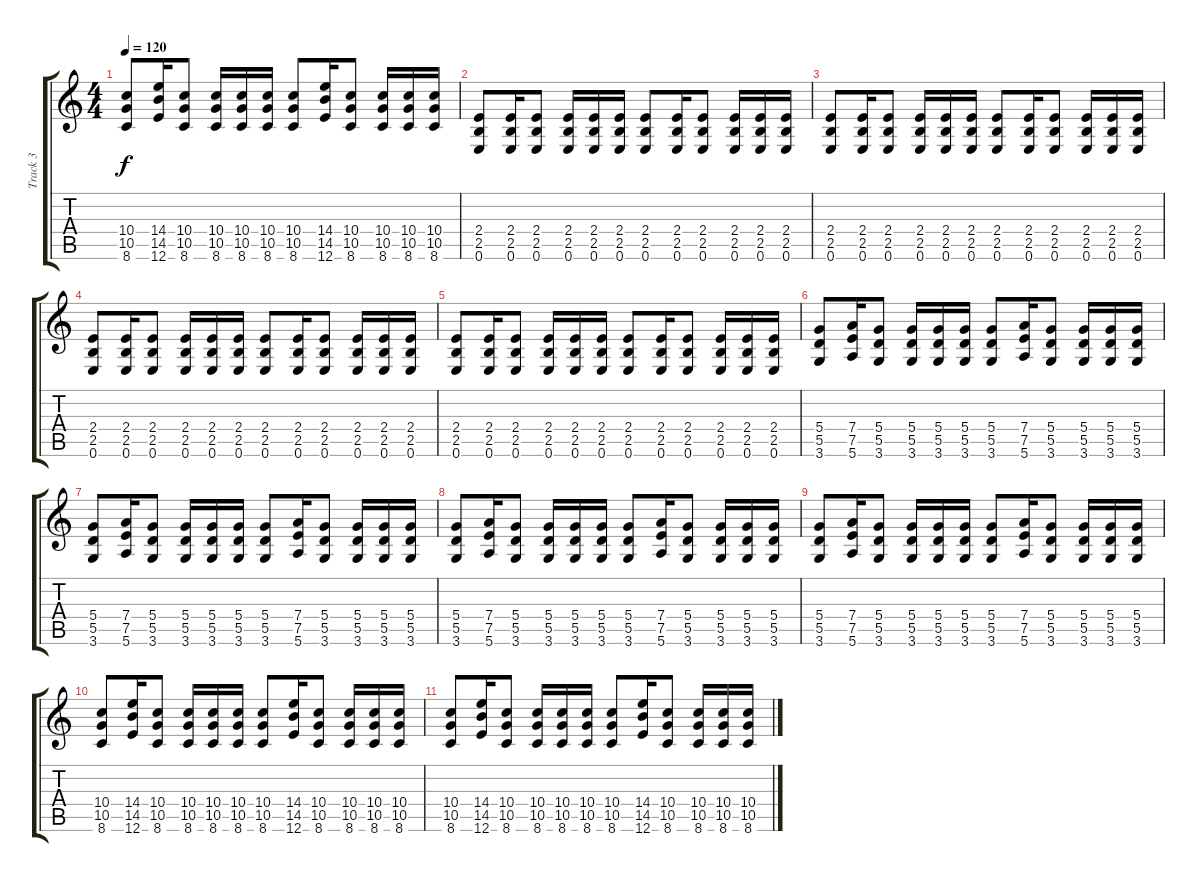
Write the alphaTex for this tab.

\track ("Track 3" "Track 3") {instrument distortionguitar}
\staff {score tabs}
\tuning (E4 B3 G3 D3 A2 E2) {hide}
\ts (4 4)
\tempo 120
\clef g2
\ks c
(10.4 10.5 8.6).8{dy f} (14.4 14.5 12.6).16 (10.4 10.5 8.6).8 (10.4 10.5 8.6).16 (10.4 10.5 8.6).16 (10.4 10.5 8.6).16 (10.4 10.5 8.6).8 (14.4 14.5 12.6).16 (10.4 10.5 8.6).8 (10.4 10.5 8.6).16 (10.4 10.5 8.6).16 (10.4 10.5 8.6).16 |
(2.4 2.5 0.6).8{volume 11 balance 16} (2.4 2.5 0.6).16 (2.4 2.5 0.6).8 (2.4 2.5 0.6).16 (2.4 2.5 0.6).16 (2.4 2.5 0.6).16 (2.4 2.5 0.6).8 (2.4 2.5 0.6).16 (2.4 2.5 0.6).8 (2.4 2.5 0.6).16 (2.4 2.5 0.6).16 (2.4 2.5 0.6).16 |
(2.4 2.5 0.6).8 (2.4 2.5 0.6).16 (2.4 2.5 0.6).8 (2.4 2.5 0.6).16 (2.4 2.5 0.6).16 (2.4 2.5 0.6).16 (2.4 2.5 0.6).8 (2.4 2.5 0.6).16 (2.4 2.5 0.6).8 (2.4 2.5 0.6).16 (2.4 2.5 0.6).16 (2.4 2.5 0.6).16 |
(2.4 2.5 0.6).8 (2.4 2.5 0.6).16 (2.4 2.5 0.6).8 (2.4 2.5 0.6).16 (2.4 2.5 0.6).16 (2.4 2.5 0.6).16 (2.4 2.5 0.6).8 (2.4 2.5 0.6).16 (2.4 2.5 0.6).8 (2.4 2.5 0.6).16 (2.4 2.5 0.6).16 (2.4 2.5 0.6).16 |
(2.4 2.5 0.6).8 (2.4 2.5 0.6).16 (2.4 2.5 0.6).8 (2.4 2.5 0.6).16 (2.4 2.5 0.6).16 (2.4 2.5 0.6).16 (2.4 2.5 0.6).8 (2.4 2.5 0.6).16 (2.4 2.5 0.6).8 (2.4 2.5 0.6).16 (2.4 2.5 0.6).16 (2.4 2.5 0.6).16 |
(5.4 5.5 3.6).8 (7.4 7.5 5.6).16 (5.4 5.5 3.6).8 (5.4 5.5 3.6).16 (5.4 5.5 3.6).16 (5.4 5.5 3.6).16 (5.4 5.5 3.6).8 (7.4 7.5 5.6).16 (5.4 5.5 3.6).8 (5.4 5.5 3.6).16 (5.4 5.5 3.6).16 (5.4 5.5 3.6).16 |
(5.4 5.5 3.6).8 (7.4 7.5 5.6).16 (5.4 5.5 3.6).8 (5.4 5.5 3.6).16 (5.4 5.5 3.6).16 (5.4 5.5 3.6).16 (5.4 5.5 3.6).8 (7.4 7.5 5.6).16 (5.4 5.5 3.6).8 (5.4 5.5 3.6).16 (5.4 5.5 3.6).16 (5.4 5.5 3.6).16 |
(5.4 5.5 3.6).8 (7.4 7.5 5.6).16 (5.4 5.5 3.6).8 (5.4 5.5 3.6).16 (5.4 5.5 3.6).16 (5.4 5.5 3.6).16 (5.4 5.5 3.6).8 (7.4 7.5 5.6).16 (5.4 5.5 3.6).8 (5.4 5.5 3.6).16 (5.4 5.5 3.6).16 (5.4 5.5 3.6).16 |
(5.4 5.5 3.6).8 (7.4 7.5 5.6).16 (5.4 5.5 3.6).8 (5.4 5.5 3.6).16 (5.4 5.5 3.6).16 (5.4 5.5 3.6).16 (5.4 5.5 3.6).8 (7.4 7.5 5.6).16 (5.4 5.5 3.6).8 (5.4 5.5 3.6).16 (5.4 5.5 3.6).16 (5.4 5.5 3.6).16 |
(10.4 10.5 8.6).8{volume 0} (14.4 14.5 12.6).16 (10.4 10.5 8.6).8 (10.4 10.5 8.6).16 (10.4 10.5 8.6).16 (10.4 10.5 8.6).16 (10.4 10.5 8.6).8 (14.4 14.5 12.6).16 (10.4 10.5 8.6).8 (10.4 10.5 8.6).16 (10.4 10.5 8.6).16 (10.4 10.5 8.6).16 |
(10.4 10.5 8.6).8 (14.4 14.5 12.6).16 (10.4 10.5 8.6).8 (10.4 10.5 8.6).16 (10.4 10.5 8.6).16 (10.4 10.5 8.6).16 (10.4 10.5 8.6).8 (14.4 14.5 12.6).16 (10.4 10.5 8.6).8 (10.4 10.5 8.6).16 (10.4 10.5 8.6).16 (10.4 10.5 8.6).16
